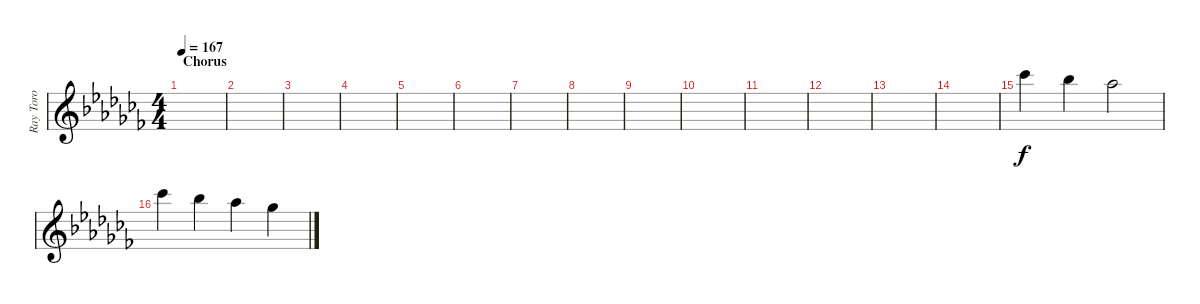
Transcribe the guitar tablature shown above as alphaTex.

\track ("Ray Toro" "Ray Toro") {instrument distortionguitar}
\staff {score}
\tuning (E4 B3 G3 D3 A2 E2 B1) {hide}
\ts (4 4)
\section ("" "Chorus")
\tempo 167
\clef g2
\ks abminor
|
|
|
|
|
|
|
|
|
|
|
|
|
|
7.1.4 6.1.4 4.1.2 |
7.1.4 6.1.4 4.1.4 2.1.4
